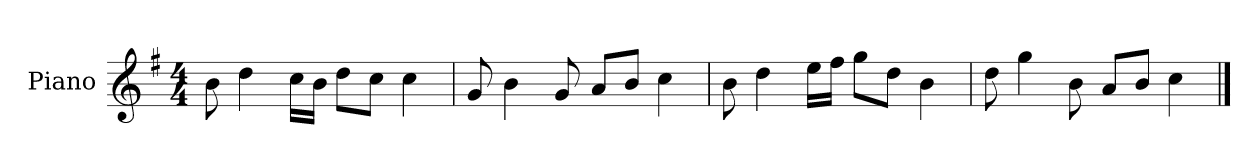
**kern
*part1
*staff1
*I"Piano
*I'P-no
*clefG2
*k[f#]
*M4/4
*MM90
=1
8b\
4dd\
16cc\LL
16b\JJ
8dd\L
8cc\J
4cc\
=2
8g/
4b\
8g/
8a/L
8b/J
4cc\
=3
8b\
4dd\
16ee\LL
16ff#\JJ
8gg\L
8dd\J
4b\
=4
8dd\
4gg\
8b\
8a/L
8b/J
4cc\
==
*-
